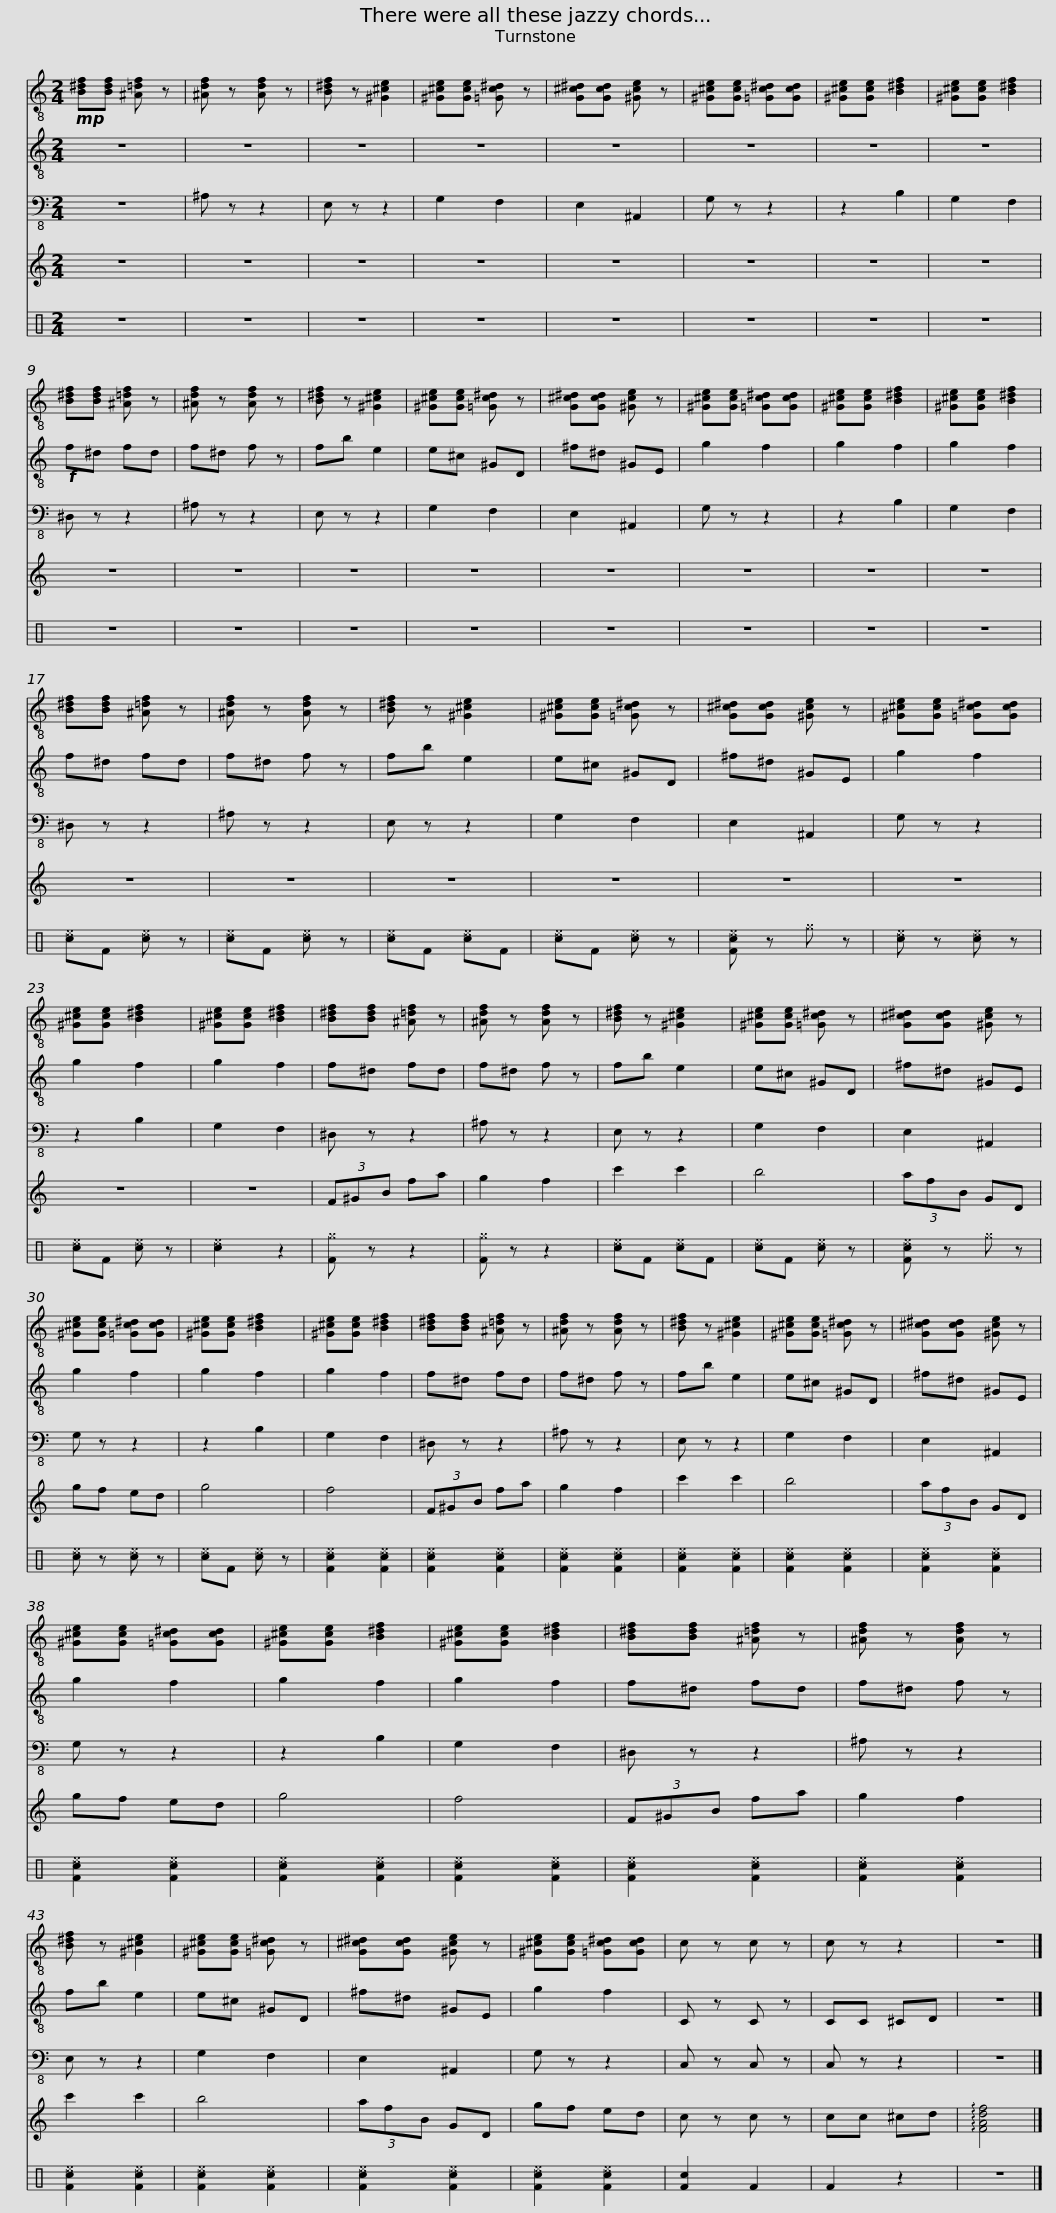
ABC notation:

X:1
%%score 1 2 3 4 5
L:1/8
M:2/4
I:linebreak $
K:C
V:1 treble-8
V:2 treble-8
V:3 bass-8
V:4 treble
V:5 perc
K:none
V:1
!mp! [B^df][Bdf] [^A=df] z | [^Adf] z [Adf] z | [B^df] z [^G^ce]2 | [^G^ce][Gce] [=Gc^d] z | [G^c^d][Gcd] [^Gce] z | %5
 [^G^ce][Gce] [=Gc^d][Gcd] |$ [^G^ce][Gce] [B^df]2 | [^G^ce][Gce] [B^df]2 | [B^df][Bdf] [^A=df] z | [^Adf] z [Adf] z | %10
 [B^df] z [^G^ce]2 | [^G^ce][Gce] [=Gc^d] z | [G^c^d][Gcd] [^Gce] z |$ [^G^ce][Gce] [=Gc^d][Gcd] | [^G^ce][Gce] [B^df]2 | %15
 [^G^ce][Gce] [B^df]2 | [B^df][Bdf] [^A=df] z | [^Adf] z [Adf] z | [B^df] z [^G^ce]2 | [^G^ce][Gce] [=Gc^d] z |$ %20
 [G^c^d][Gcd] [^Gce] z | [^G^ce][Gce] [=Gc^d][Gcd] | [^G^ce][Gce] [B^df]2 | [^G^ce][Gce] [B^df]2 | [B^df][Bdf] [^A=df] z | %25
 [^Adf] z [Adf] z |$ [B^df] z [^G^ce]2 | [^G^ce][Gce] [=Gc^d] z | [G^c^d][Gcd] [^Gce] z | [^G^ce][Gce] [=Gc^d][Gcd] | %30
 [^G^ce][Gce] [B^df]2 | [^G^ce][Gce] [B^df]2 |$ [B^df][Bdf] [^A=df] z | [^Adf] z [Adf] z | [B^df] z [^G^ce]2 | %35
 [^G^ce][Gce] [=Gc^d] z | [G^c^d][Gcd] [^Gce] z | [^G^ce][Gce] [=Gc^d][Gcd] |$ [^G^ce][Gce] [B^df]2 | [^G^ce][Gce] [B^df]2 | %40
 [B^df][Bdf] [^A=df] z | [^Adf] z [Adf] z | [B^df] z [^G^ce]2 | [^G^ce][Gce] [=Gc^d] z | [G^c^d][Gcd] [^Gce] z |$ %45
 [^G^ce][Gce] [=Gc^d][Gcd] | c z c z | c z z2 | z4 |] %49
V:2
 z4 | z4 | z4 | z4 | z4 | %5
 z4 |$ z4 | z4 |!f! f^d fd | f^d f z | %10
 fb e2 | e^c ^GD | ^f^d ^GE |$ g2 f2 | g2 f2 | %15
 g2 f2 | f^d fd | f^d f z | fb e2 | e^c ^GD |$ %20
 ^f^d ^GE | g2 f2 | g2 f2 | g2 f2 | f^d fd | %25
 f^d f z |$ fb e2 | e^c ^GD | ^f^d ^GE | g2 f2 | %30
 g2 f2 | g2 f2 |$ f^d fd | f^d f z | fb e2 | %35
 e^c ^GD | ^f^d ^GE | g2 f2 |$ g2 f2 | g2 f2 | %40
 f^d fd | f^d f z | fb e2 | e^c ^GD | ^f^d ^GE |$ %45
 g2 f2 | C z C z | CC ^CD | z4 |] %49
V:3
 z4 | ^A, z z2 | E, z z2 | G,2 F,2 | E,2 ^A,,2 | %5
 G, z z2 |$ z2 B,2 | G,2 F,2 | ^D, z z2 | ^A, z z2 | %10
 E, z z2 | G,2 F,2 | E,2 ^A,,2 |$ G, z z2 | z2 B,2 | %15
 G,2 F,2 | ^D, z z2 | ^A, z z2 | E, z z2 | G,2 F,2 |$ %20
 E,2 ^A,,2 | G, z z2 | z2 B,2 | G,2 F,2 | ^D, z z2 | %25
 ^A, z z2 |$ E, z z2 | G,2 F,2 | E,2 ^A,,2 | G, z z2 | %30
 z2 B,2 | G,2 F,2 |$ ^D, z z2 | ^A, z z2 | E, z z2 | %35
 G,2 F,2 | E,2 ^A,,2 | G, z z2 |$ z2 B,2 | G,2 F,2 | %40
 ^D, z z2 | ^A, z z2 | E, z z2 | G,2 F,2 | E,2 ^A,,2 |$ %45
 G, z z2 | C, z C, z | C, z z2 | z4 |] %49
V:4
 z4 | z4 | z4 | z4 | z4 | %5
 z4 |$ z4 | z4 | z4 | z4 | %10
 z4 | z4 | z4 |$ z4 | z4 | %15
 z4 | z4 | z4 | z4 | z4 |$ %20
 z4 | z4 | z4 | z4 | (3F^GB fa | %25
 g2 f2 |$ c'2 c'2 | b4 | (3afB GD | gf ed | %30
 g4 | f4 |$ (3F^GB fa | g2 f2 | c'2 c'2 | %35
 b4 | (3afB GD | gf ed |$ g4 | f4 | %40
 (3F^GB fa | g2 f2 | c'2 c'2 | b4 | (3afB GD |$ %45
 gf ed | c z c z | cc ^cd | !arpeggio![FAdf]4 |] %49
V:5
 z4 | z4 | z4 | z4 | z4 | %5
 z4 |$ z4 | z4 | z4 | z4 | %10
 z4 | z4 | z4 |$ z4 | z4 | %15
 z4 | [c^e]F [c^e] z | [c^e]F [c^e] z | [c^e]F [c^e]F | [c^e]F [c^e] z |$ %20
 [Fc^e] z ^g z | [c^e] z [c^e] z | [c^e]F [c^e] z | [c^e]2 z2 | [F^g] z z2 | %25
 [F^g] z z2 |$ [c^e]F [c^e]F | [c^e]F [c^e] z | [Fc^e] z ^g z | [c^e] z [c^e] z | %30
 [c^e]F [c^e] z | [Fc^e]2 [Fc^e]2 |$ [Fc^e]2 [Fc^e]2 | [Fc^e]2 [Fc^e]2 | [Fc^e]2 [Fc^e]2 | %35
 [Fc^e]2 [Fc^e]2 | [Fc^e]2 [Fc^e]2 | [Fc^e]2 [Fc^e]2 |$ [Fc^e]2 [Fc^e]2 | [Fc^e]2 [Fc^e]2 | %40
 [Fc^e]2 [Fc^e]2 | [Fc^e]2 [Fc^e]2 | [Fc^e]2 [Fc^e]2 | [Fc^e]2 [Fc^e]2 | [Fc^e]2 [Fc^e]2 |$ %45
 [Fc^e]2 [Fc^e]2 | [Fc]2 F2 | F2 z2 | z4 |] %49
